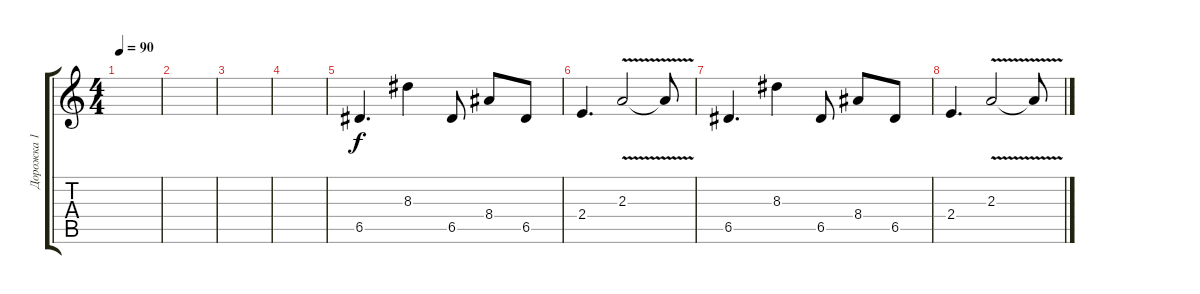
\track ("Дорожка 1" "Дорожка 1") {instrument distortionguitar}
\staff {score tabs}
\tuning (E4 B3 G3 D3 A2 E2) {hide}
\ts (4 4)
\tempo 90
\clef g2
\ks c
|
|
|
|
6.5.4{d} 8.3.4 6.5.8 8.4.8 6.5.8 |
2.4.4{d} 2.3{v}.2 2.3{t}.8 |
6.5.4{d} 8.3.4 6.5.8 8.4.8 6.5.8 |
2.4.4{d} 2.3{v}.2 2.3{t}.8
